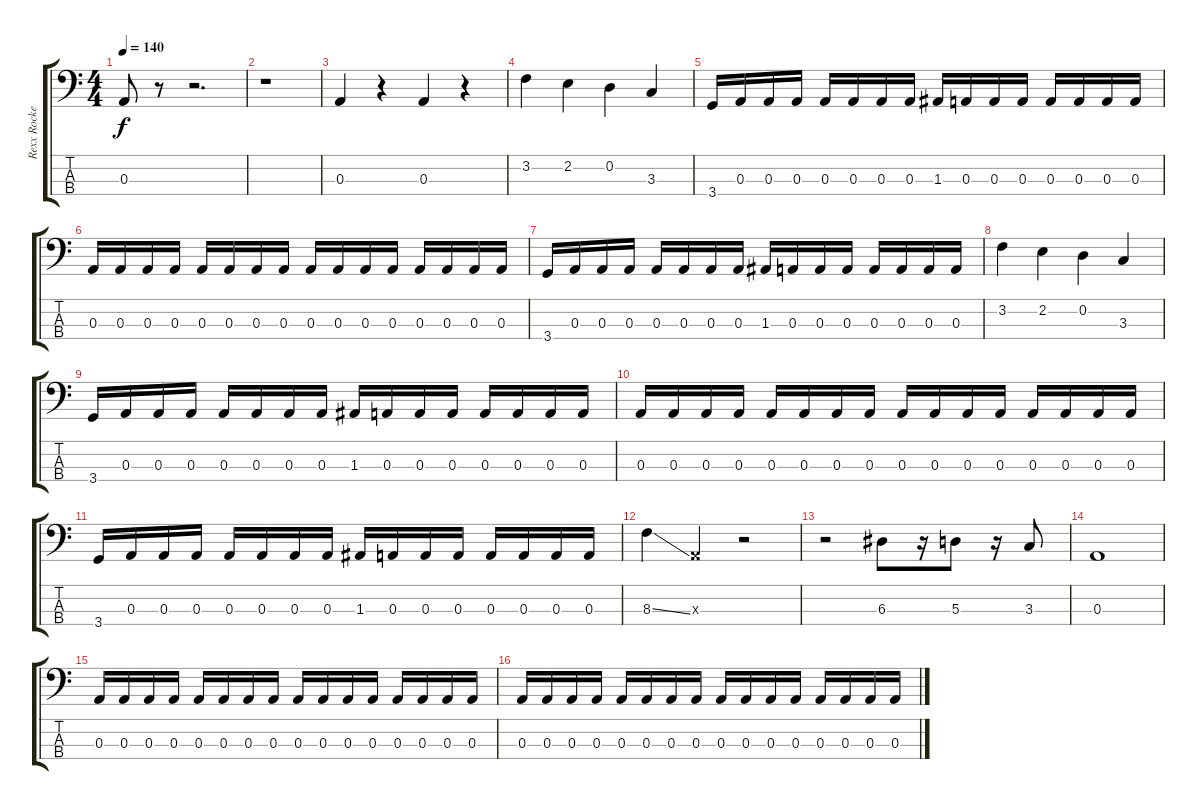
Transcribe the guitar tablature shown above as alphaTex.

\track ("Rexx Rocker" "Rexx Rocke") {instrument electricbasspick}
\staff {score tabs}
\tuning (G2 D2 A1 E1) {hide}
\ts (4 4)
\tempo 140
\clef f4
\ks c
0.3.8{dy f instrument electricbasspick} r.8 r.2{d} |
r.1 |
0.3.4 r.4 0.3.4 r.4 |
3.2.4 2.2.4 0.2.4 3.3.4 |
3.4.16 0.3.16 0.3.16 0.3.16 0.3.16 0.3.16 0.3.16 0.3.16 1.3.16 0.3.16 0.3.16 0.3.16 0.3.16 0.3.16 0.3.16 0.3.16 |
0.3.16 0.3.16 0.3.16 0.3.16 0.3.16 0.3.16 0.3.16 0.3.16 0.3.16 0.3.16 0.3.16 0.3.16 0.3.16 0.3.16 0.3.16 0.3.16 |
3.4.16 0.3.16 0.3.16 0.3.16 0.3.16 0.3.16 0.3.16 0.3.16 1.3.16 0.3.16 0.3.16 0.3.16 0.3.16 0.3.16 0.3.16 0.3.16 |
3.2.4 2.2.4 0.2.4 3.3.4 |
3.4.16 0.3.16 0.3.16 0.3.16 0.3.16 0.3.16 0.3.16 0.3.16 1.3.16 0.3.16 0.3.16 0.3.16 0.3.16 0.3.16 0.3.16 0.3.16 |
0.3.16 0.3.16 0.3.16 0.3.16 0.3.16 0.3.16 0.3.16 0.3.16 0.3.16 0.3.16 0.3.16 0.3.16 0.3.16 0.3.16 0.3.16 0.3.16 |
3.4.16 0.3.16 0.3.16 0.3.16 0.3.16 0.3.16 0.3.16 0.3.16 1.3.16 0.3.16 0.3.16 0.3.16 0.3.16 0.3.16 0.3.16 0.3.16 |
8.3{ss}.4 0.3{x}.4 r.2 |
r.2 6.3.8 r.16 5.3.8 r.16 3.3.8 |
0.3.1 |
0.3.16 0.3.16 0.3.16 0.3.16 0.3.16 0.3.16 0.3.16 0.3.16 0.3.16 0.3.16 0.3.16 0.3.16 0.3.16 0.3.16 0.3.16 0.3.16 |
0.3.16 0.3.16 0.3.16 0.3.16 0.3.16 0.3.16 0.3.16 0.3.16 0.3.16 0.3.16 0.3.16 0.3.16 0.3.16 0.3.16 0.3.16 0.3.16
